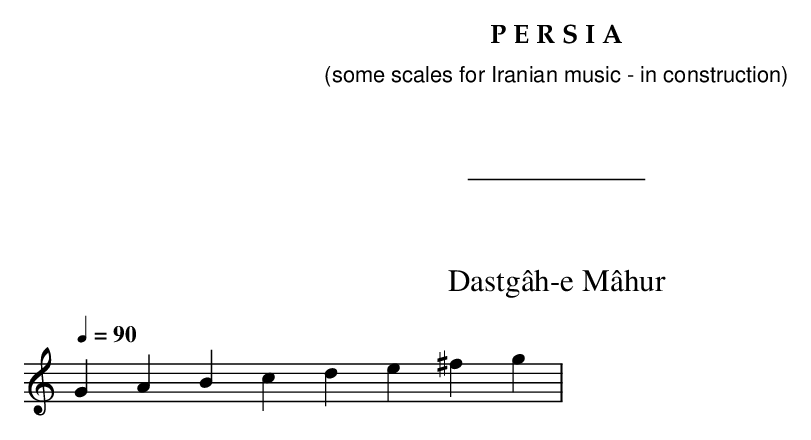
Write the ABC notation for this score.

X:1
T:Dastgâh-e Mâhur
M:none
L:1/4
Q:1/4=90
K:C
G A B c d  e ^f g   |
